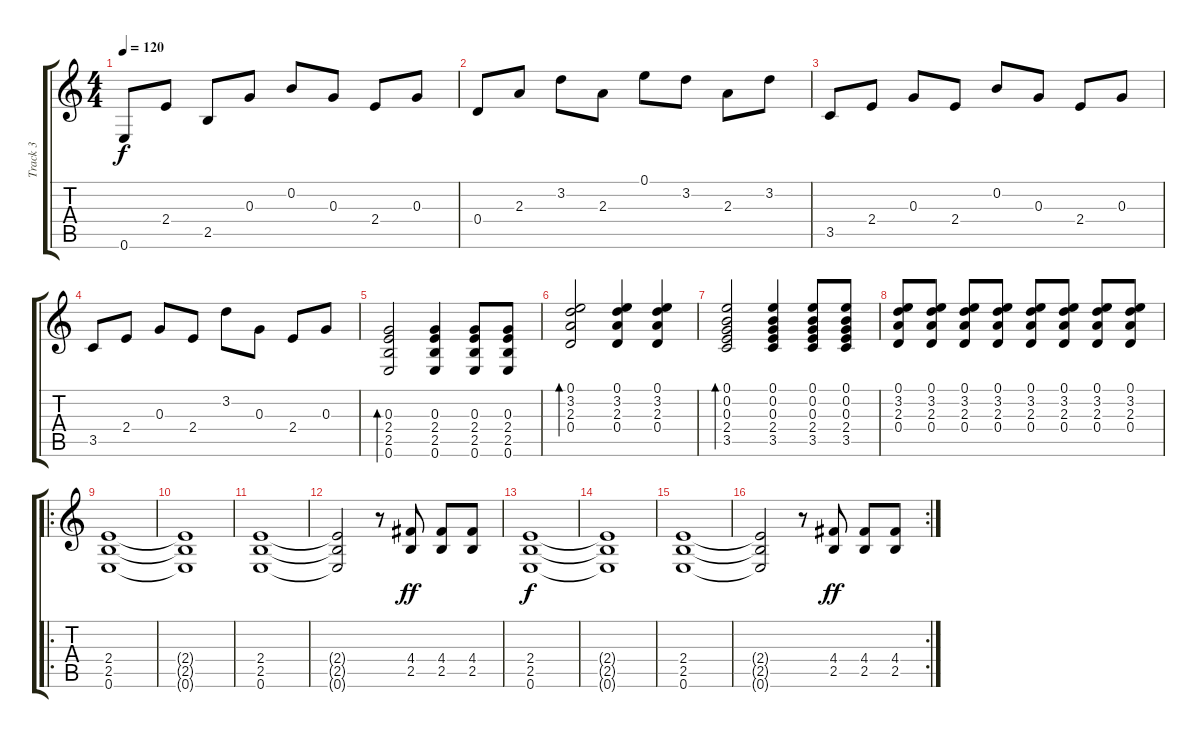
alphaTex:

\track ("Track 3" "Track 3") {instrument distortionguitar}
\staff {score tabs}
\tuning (E4 B3 G3 D3 A2 E2) {hide}
\ts (4 4)
\tempo 120
\clef g2
\ks c
0.6.8{dy f volume 14 instrument electricguitarclean} 2.4.8 2.5.8 0.3.8 0.2.8 0.3.8 2.4.8 0.3.8 |
0.4.8 2.3.8 3.2.8 2.3.8 0.1.8 3.2.8 2.3.8 3.2.8 |
3.5.8 2.4.8 0.3.8 2.4.8 0.2.8 0.3.8 2.4.8 0.3.8 |
3.5.8 2.4.8 0.3.8 2.4.8 3.2.8 0.3.8 2.4.8 0.3.8 |
(0.3 2.4 2.5 0.6).2{bd 240 volume 8 instrument acousticguitarsteel} (0.3 2.4 2.5 0.6).4 (0.3 2.4 2.5 0.6).8 (0.3 2.4 2.5 0.6).8 |
(0.1 3.2 2.3 0.4).2{bd 240} (0.1 3.2 2.3 0.4).4 (0.1 3.2 2.3 0.4).4 |
(0.1 0.2 0.3 2.4 3.5).2{bd 240} (0.1 0.2 0.3 2.4 3.5).4 (0.1 0.2 0.3 2.4 3.5).8 (0.1 0.2 0.3 2.4 3.5).8 |
(0.1 3.2 2.3 0.4).8 (0.1 3.2 2.3 0.4).8 (0.1 3.2 2.3 0.4).8 (0.1 3.2 2.3 0.4).8 (0.1 3.2 2.3 0.4).8 (0.1 3.2 2.3 0.4).8 (0.1 3.2 2.3 0.4).8 (0.1 3.2 2.3 0.4).8 |
\ro
(2.4 2.5 0.6).1 |
(2.4{t} 2.5{t} 0.6{t}).1 |
(2.4 2.5 0.6).1 |
(2.4{t} 2.5{t} 0.6{t}).2 r.8 (4.4 2.5).8{dy ff} (4.4 2.5).8 (4.4 2.5).8 |
(2.4 2.5 0.6).1{dy f} |
(2.4{t} 2.5{t} 0.6{t}).1 |
(2.4 2.5 0.6).1 |
\rc 2
(2.4{t} 2.5{t} 0.6{t}).2 r.8 (4.4 2.5).8{dy ff} (4.4 2.5).8 (4.4 2.5).8
